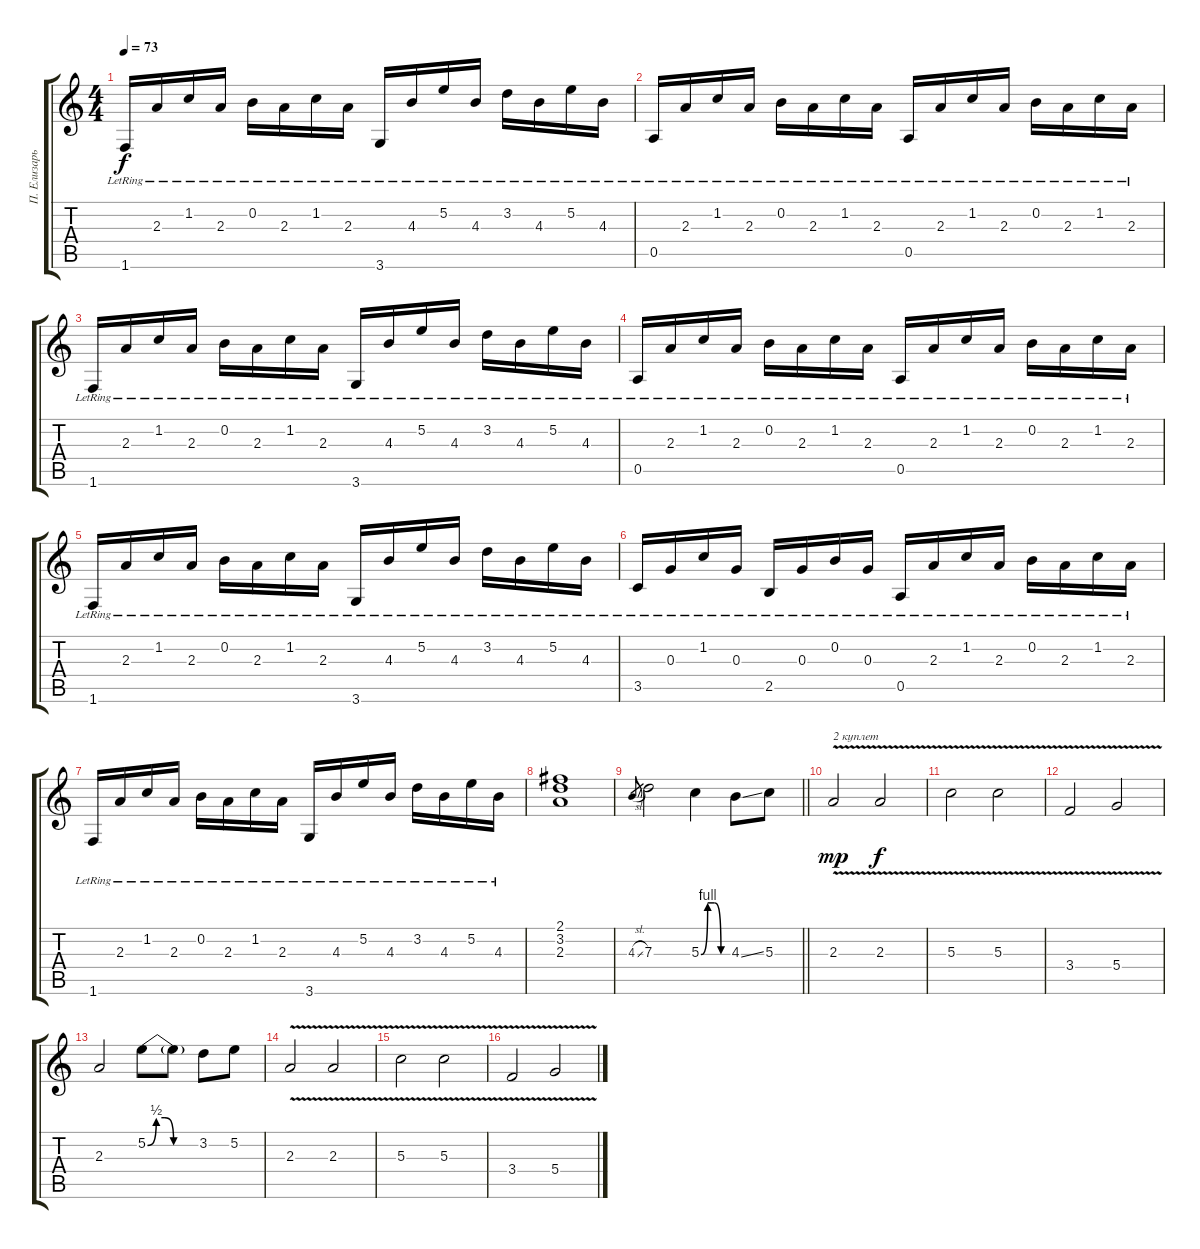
\track ("П. Елизарьев" "П. Елизарь") {instrument acousticguitarsteel}
\staff {score tabs}
\tuning (E4 B3 G3 D3 A2 E2) {hide}
\ts (4 4)
\tempo 73
\clef g2
\ks c
1.6{lr}.16{dy f} 2.3{lr}.16 1.2{lr}.16 2.3{lr}.16 0.2{lr}.16 2.3{lr}.16 1.2{lr}.16 2.3{lr}.16 3.6{lr}.16 4.3{lr}.16 5.2{lr}.16 4.3{lr}.16 3.2{lr}.16 4.3{lr}.16 5.2{lr}.16 4.3{lr}.16 |
0.5{lr}.16 2.3{lr}.16 1.2{lr}.16 2.3{lr}.16 0.2{lr}.16 2.3{lr}.16 1.2{lr}.16 2.3{lr}.16 0.5{lr}.16 2.3{lr}.16 1.2{lr}.16 2.3{lr}.16 0.2{lr}.16 2.3{lr}.16 1.2{lr}.16 2.3{lr}.16 |
1.6{lr}.16 2.3{lr}.16 1.2{lr}.16 2.3{lr}.16 0.2{lr}.16 2.3{lr}.16 1.2{lr}.16 2.3{lr}.16 3.6{lr}.16 4.3{lr}.16 5.2{lr}.16 4.3{lr}.16 3.2{lr}.16 4.3{lr}.16 5.2{lr}.16 4.3{lr}.16 |
0.5{lr}.16 2.3{lr}.16 1.2{lr}.16 2.3{lr}.16 0.2{lr}.16 2.3{lr}.16 1.2{lr}.16 2.3{lr}.16 0.5{lr}.16 2.3{lr}.16 1.2{lr}.16 2.3{lr}.16 0.2{lr}.16 2.3{lr}.16 1.2{lr}.16 2.3{lr}.16 |
1.6{lr}.16 2.3{lr}.16 1.2{lr}.16 2.3{lr}.16 0.2{lr}.16 2.3{lr}.16 1.2{lr}.16 2.3{lr}.16 3.6{lr}.16 4.3{lr}.16 5.2{lr}.16 4.3{lr}.16 3.2{lr}.16 4.3{lr}.16 5.2{lr}.16 4.3{lr}.16 |
3.5{lr}.16 0.3{lr}.16 1.2{lr}.16 0.3{lr}.16 2.5{lr}.16 0.3{lr}.16 0.2{lr}.16 0.3{lr}.16 0.5{lr}.16 2.3{lr}.16 1.2{lr}.16 2.3{lr}.16 0.2{lr}.16 2.3{lr}.16 1.2{lr}.16 2.3{lr}.16 |
1.6{lr}.16 2.3{lr}.16 1.2{lr}.16 2.3{lr}.16 0.2{lr}.16 2.3{lr}.16 1.2{lr}.16 2.3{lr}.16 3.6{lr}.16 4.3{lr}.16 5.2{lr}.16 4.3{lr}.16 3.2{lr}.16 4.3{lr}.16 5.2{lr}.16 4.3{lr}.16 |
(2.1 3.2 2.3).1 |
\barLineRight lightlight
4.3{sl}.8{gr} 7.3.2 5.3{be (custom 0 0 15 4 30 4 45 0 60 0)}.4 4.3{ss}.8 5.3.8 |
2.3{v}.2{txt "2 куплет" dy mp} 2.3{v}.2{dy f} |
5.3{v}.2 5.3{v}.2 |
3.4{v}.2 5.4{v}.2 |
2.3.2 5.2{be (custom 0 0 10 2 20 2 30 0 60 0)}.8 5.2{t}.8 3.2.8 5.2.8 |
2.3{v}.2 2.3{v}.2 |
5.3{v}.2 5.3{v}.2 |
3.4{v}.2 5.4{v}.2
